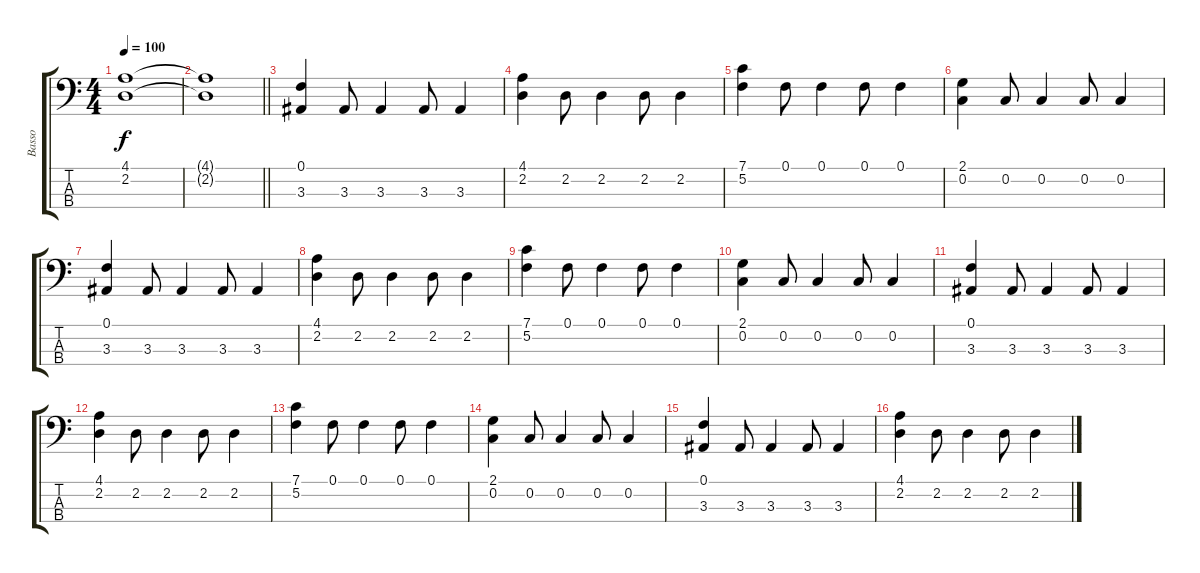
\track ("Basso" "Basso") {instrument fretlessbass}
\staff {score tabs}
\tuning (F2 C2 G1 D1) {hide}
\ts (4 4)
\tempo 100
\clef f4
\ks c
(4.1 2.2).1{dy f} |
\barLineRight lightlight
(4.1{t} 2.2{t}).1 |
(0.1 3.3).4 3.3.8 3.3.4 3.3.8 3.3.4 |
(4.1 2.2).4 2.2.8 2.2.4 2.2.8 2.2.4 |
(7.1 5.2).4 0.1.8 0.1.4 0.1.8 0.1.4 |
(2.1 0.2).4 0.2.8 0.2.4 0.2.8 0.2.4 |
(0.1 3.3).4 3.3.8 3.3.4 3.3.8 3.3.4 |
(4.1 2.2).4 2.2.8 2.2.4 2.2.8 2.2.4 |
(7.1 5.2).4 0.1.8 0.1.4 0.1.8 0.1.4 |
(2.1 0.2).4 0.2.8 0.2.4 0.2.8 0.2.4 |
(0.1 3.3).4 3.3.8 3.3.4 3.3.8 3.3.4 |
(4.1 2.2).4 2.2.8 2.2.4 2.2.8 2.2.4 |
(7.1 5.2).4 0.1.8 0.1.4 0.1.8 0.1.4 |
(2.1 0.2).4 0.2.8 0.2.4 0.2.8 0.2.4 |
(0.1 3.3).4 3.3.8 3.3.4 3.3.8 3.3.4 |
(4.1 2.2).4 2.2.8 2.2.4 2.2.8 2.2.4
